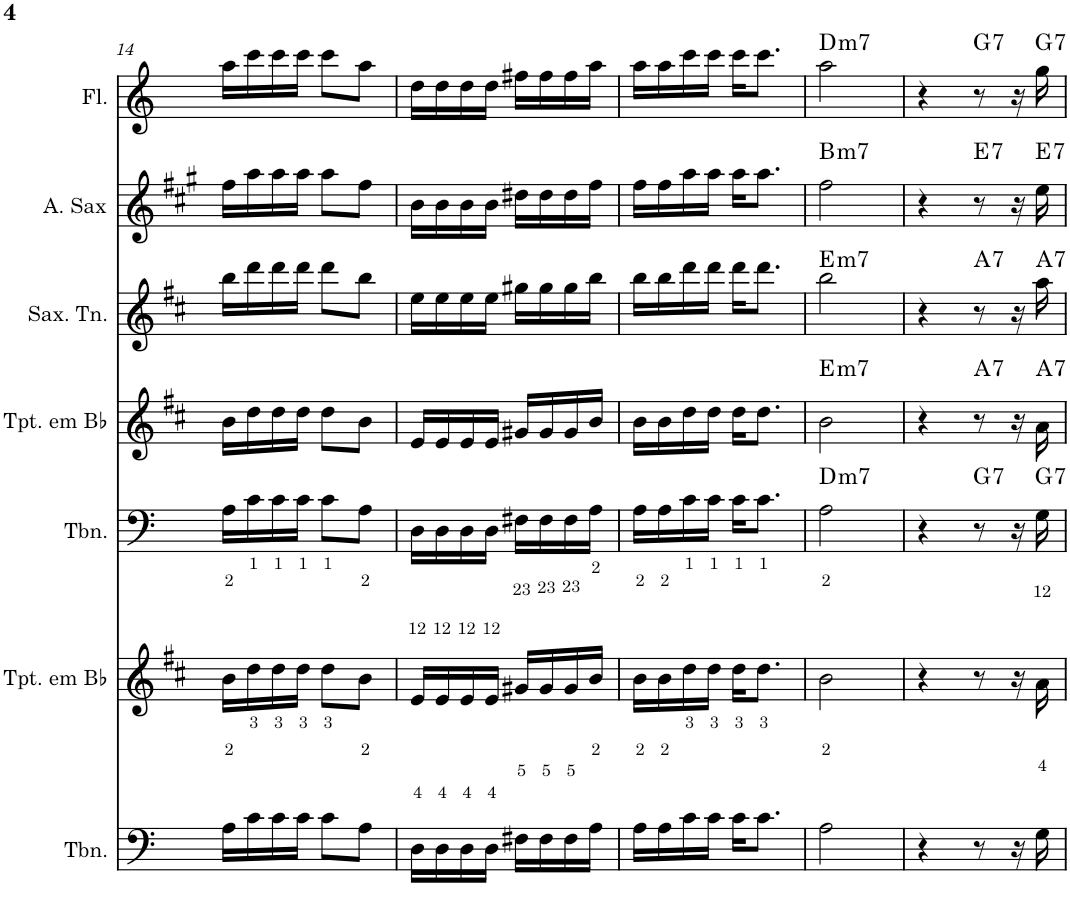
**kern	**kern	**kern	**harte	**kern	**harte	**kern	**harte	**kern	**harte	**kern	**harte
*part7	*part6	*part5	*part5	*part4	*part4	*part3	*part3	*part2	*part2	*part1	*part1
*staff7	*staff6	*staff5	*	*staff4	*	*staff3	*	*staff2	*	*staff1	*
*I"Trombone	*I"Trompete em Bb	*I"Trombone	*	*I"Trompete em Bb	*	*I"Saxofone Tenor	*	*I"Saxofone Alto	*	*I"Flauta Transversal	*
*I'Tbn.	*I'Tpt. em Bb	*I'Tbn.	*	*I'Tpt. em Bb	*	*I'Sax. Tn.	*	*	*	*I'Fl.	*
!!LO:PB:g=z
*clefF4	*clefG2	*clefF4	*	*clefG2	*	*clefG2	*	*clefG2	*	*clefG2	*
*	*Trd1c2	*	*	*Trd1c2	*	*Trd8c14	*	*Trd5c9	*	*	*
*k[]	*k[f#c#]	*k[]	*	*k[f#c#]	*	*k[f#c#]	*	*k[f#c#g#]	*	*k[]	*
*M2/4	*M2/4	*M2/4	*	*M2/4	*	*M2/4	*	*M2/4	*	*M2/4	*
=14	=14	=14	=14	=14	=14	=14	=14	=14	=14	=14	=14
16A\LL	16b\LL	16A\LL	.	16b\LL	.	16bb\LL	.	16ff#\LL	.	16aa\LL	.
16c\	16dd\	16c\	.	16dd\	.	16ddd\	.	16aa\	.	16ccc\	.
16c\	16dd\	16c\	.	16dd\	.	16ddd\	.	16aa\	.	16ccc\	.
16c\JJ	16dd\JJ	16c\JJ	.	16dd\JJ	.	16ddd\JJ	.	16aa\JJ	.	16ccc\JJ	.
8c\L	8dd\L	8c\L	.	8dd\L	.	8ddd\L	.	8aa\L	.	8ccc\L	.
8A\J	8b\J	8A\J	.	8b\J	.	8bb\J	.	8ff#\J	.	8aa\J	.
=15	=15	=15	=15	=15	=15	=15	=15	=15	=15	=15	=15
16D\LL	16e/LL	16D\LL	.	16e/LL	.	16ee\LL	.	16b\LL	.	16dd\LL	.
16D\	16e/	16D\	.	16e/	.	16ee\	.	16b\	.	16dd\	.
16D\	16e/	16D\	.	16e/	.	16ee\	.	16b\	.	16dd\	.
16D\JJ	16e/JJ	16D\JJ	.	16e/JJ	.	16ee\JJ	.	16b\JJ	.	16dd\JJ	.
16F#X\LL	16g#X/LL	16F#X\LL	.	16g#X/LL	.	16gg#X\LL	.	16dd#X\LL	.	16ff#X\LL	.
16F#\	16g#/	16F#\	.	16g#/	.	16gg#\	.	16dd#\	.	16ff#\	.
16F#\	16g#/	16F#\	.	16g#/	.	16gg#\	.	16dd#\	.	16ff#\	.
16A\JJ	16b/JJ	16A\JJ	.	16b/JJ	.	16bb\JJ	.	16ff#\JJ	.	16aa\JJ	.
=16	=16	=16	=16	=16	=16	=16	=16	=16	=16	=16	=16
16A\LL	16b\LL	16A\LL	.	16b\LL	.	16bb\LL	.	16ff#\LL	.	16aa\LL	.
16A\	16b\	16A\	.	16b\	.	16bb\	.	16ff#\	.	16aa\	.
16c\	16dd\	16c\	.	16dd\	.	16ddd\	.	16aa\	.	16ccc\	.
16c\JJ	16dd\JJ	16c\JJ	.	16dd\JJ	.	16ddd\JJ	.	16aa\JJ	.	16ccc\JJ	.
16c\KL	16dd\KL	16c\KL	.	16dd\KL	.	16ddd\KL	.	16aa\KL	.	16ccc\KL	.
8.c\J	8.dd\J	8.c\J	.	8.dd\J	.	8.ddd\J	.	8.aa\J	.	8.ccc\J	.
=17	=17	=17	=17	=17	=17	=17	=17	=17	=17	=17	=17
!	!	!	!LO:H:kt=m7	!	!LO:H:kt=m7	!	!LO:H:kt=m7	!	!LO:H:kt=m7	!	!LO:H:kt=m7
2A\	2b\	2A\	D:min7	2b\	E:min7	2bb\	E:min7	2ff#\	B:min7	2aa\	D:min7
=18	=18	=18	=18	=18	=18	=18	=18	=18	=18	=18	=18
4r	4r	4r	.	4r	.	4r	.	4r	.	4r	.
!	!	!	!LO:H:kt=7	!	!LO:H:kt=7	!	!LO:H:kt=7	!	!LO:H:kt=7	!	!LO:H:kt=7
8r	8r	8r	G:7	8r	A:7	8r	A:7	8r	E:7	8r	G:7
16r	16r	16r	.	16r	.	16r	.	16r	.	16r	.
!	!	!	!LO:H:kt=7	!	!LO:H:kt=7	!	!LO:H:kt=7	!	!LO:H:kt=7	!	!LO:H:kt=7
16G\	16a\	16G\	G:7	16a\	A:7	16aa\	A:7	16ee\	E:7	16gg\	G:7
=	=	=	=	=	=	=	=	=	=	=	=
*-	*-	*-	*-	*-	*-	*-	*-	*-	*-	*-	*-
